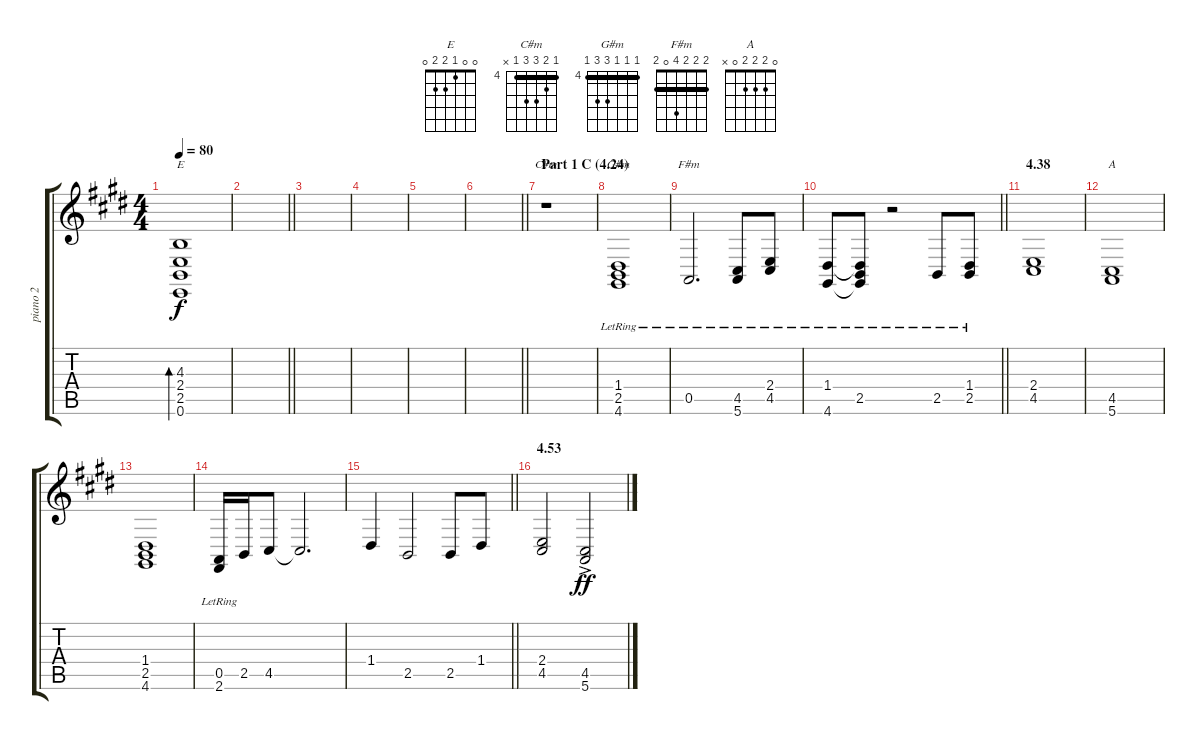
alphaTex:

\track ("piano 2" "piano 2") {instrument acousticgrandpiano}
\staff {score tabs}
\tuning (E4 B3 G3 D3 A2 E2) {hide}
\chord ("E" 0 0 1 2 2 0)
\chord ("C#m" 4 5 6 6 4 x) {firstfret 4 barre 4}
\chord ("G#m" 4 4 4 6 6 4) {firstfret 4 barre 4}
\chord ("F#m" 2 2 2 4 0 2) {barre 2}
\chord ("A" 0 2 2 2 0 x)
\ts (4 4)
\tempo 80
\clef g2
\ks e
(4.3 2.4 2.5 0.6).1{bd 60 ch "E" dy f} |
\barLineRight lightlight
|
|
|
|
\barLineRight lightlight
|
\section ("" "Part 1 C (4.24)")
r.1{ch "C#m"} |
(1.4{lr} 2.5{lr} 4.6{lr}).1{ch "G#m"} |
0.5{lr}.2{d ch "F#m"} (4.5{lr} 5.6{lr}).8 (2.4{lr} 4.5{lr}).8 |
\barLineRight lightlight
(1.4{lr} 4.6{lr}).8 (1.4{t} 2.5{lr} 4.6{t}).8 r.2 2.5{lr}.8 (1.4{lr} 2.5{lr}).8 |
\section ("" "4.38")
(2.4 4.5).1 |
(4.5 5.6).1{ch "A"} |
(1.4 2.5 4.6).1 |
(0.5 2.6{lr}).16 2.5.16 4.5.8 4.5{t}.2{d} |
\barLineRight lightlight
1.4.4 2.5.2 2.5.8 1.4.8 |
\section ("" "4.53")
(2.4 4.5).2 (4.5 5.6{ac}).2{dy ff}
